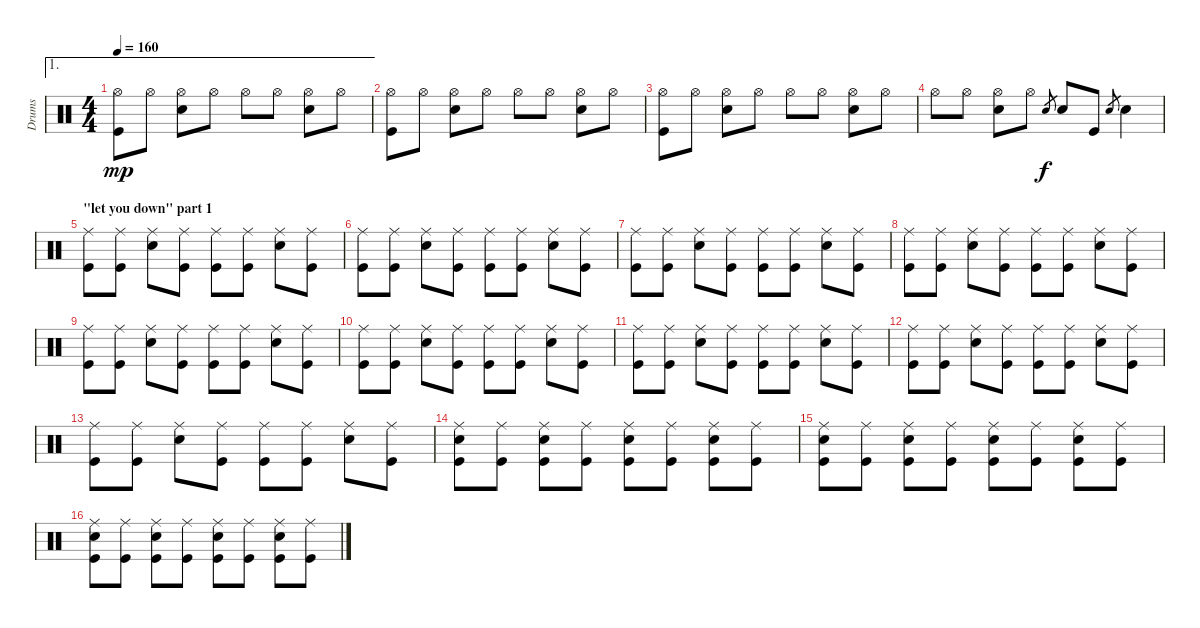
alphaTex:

\track ("Drums" "Drums") {instrument percussion}
\staff {score}
\articulation defaults
\ae 1
\ts (4 4)
\tempo 160
\clef neutral
\ks c
("Hi-Hat (open)" "Kick (hit)").8{dy mp} "Hi-Hat (open)".8 ("Hi-Hat (open)" "Snare (hit) 2").8 "Hi-Hat (open)".8 "Hi-Hat (open)".8 "Hi-Hat (open)".8 ("Hi-Hat (open)" "Snare (hit) 2").8 "Hi-Hat (open)".8 |
("Hi-Hat (open)" "Kick (hit)").8 "Hi-Hat (open)".8 ("Hi-Hat (open)" "Snare (hit) 2").8 "Hi-Hat (open)".8 "Hi-Hat (open)".8 "Hi-Hat (open)".8 ("Hi-Hat (open)" "Snare (hit) 2").8 "Hi-Hat (open)".8 |
("Hi-Hat (open)" "Kick (hit)").8 "Hi-Hat (open)".8 ("Hi-Hat (open)" "Snare (hit) 2").8 "Hi-Hat (open)".8 "Hi-Hat (open)".8 "Hi-Hat (open)".8 ("Hi-Hat (open)" "Snare (hit) 2").8 "Hi-Hat (open)".8 |
"Hi-Hat (open)".8 "Hi-Hat (open)".8 ("Hi-Hat (open)" "Snare (hit) 2").8 "Hi-Hat (open)".8 "Snare (hit) 2".8{gr dy f} "Snare (hit) 2".8 "Kick (hit)".8 "Snare (hit) 2".8{gr} "Snare (hit) 2".4 |
\section ("" "\"let you down\" part 1")
("Ride (middle)" "Kick (hit)").8 ("Ride (middle)" "Kick (hit)").8 ("Ride (middle)" "Snare (hit) 2").8 ("Ride (middle)" "Kick (hit)").8 ("Ride (middle)" "Kick (hit)").8 ("Ride (middle)" "Kick (hit)").8 ("Ride (middle)" "Snare (hit) 2").8 ("Ride (middle)" "Kick (hit)").8 |
("Ride (middle)" "Kick (hit)").8 ("Ride (middle)" "Kick (hit)").8 ("Ride (middle)" "Snare (hit) 2").8 ("Ride (middle)" "Kick (hit)").8 ("Ride (middle)" "Kick (hit)").8 ("Ride (middle)" "Kick (hit)").8 ("Ride (middle)" "Snare (hit) 2").8 ("Ride (middle)" "Kick (hit)").8 |
("Ride (middle)" "Kick (hit)").8 ("Ride (middle)" "Kick (hit)").8 ("Ride (middle)" "Snare (hit) 2").8 ("Ride (middle)" "Kick (hit)").8 ("Ride (middle)" "Kick (hit)").8 ("Ride (middle)" "Kick (hit)").8 ("Ride (middle)" "Snare (hit) 2").8 ("Ride (middle)" "Kick (hit)").8 |
("Ride (middle)" "Kick (hit)").8 ("Ride (middle)" "Kick (hit)").8 ("Ride (middle)" "Snare (hit) 2").8 ("Ride (middle)" "Kick (hit)").8 ("Ride (middle)" "Kick (hit)").8 ("Ride (middle)" "Kick (hit)").8 ("Ride (middle)" "Snare (hit) 2").8 ("Ride (middle)" "Kick (hit)").8 |
("Ride (middle)" "Kick (hit)").8 ("Ride (middle)" "Kick (hit)").8 ("Ride (middle)" "Snare (hit) 2").8 ("Ride (middle)" "Kick (hit)").8 ("Ride (middle)" "Kick (hit)").8 ("Ride (middle)" "Kick (hit)").8 ("Ride (middle)" "Snare (hit) 2").8 ("Ride (middle)" "Kick (hit)").8 |
("Ride (middle)" "Kick (hit)").8 ("Ride (middle)" "Kick (hit)").8 ("Ride (middle)" "Snare (hit) 2").8 ("Ride (middle)" "Kick (hit)").8 ("Ride (middle)" "Kick (hit)").8 ("Ride (middle)" "Kick (hit)").8 ("Ride (middle)" "Snare (hit) 2").8 ("Ride (middle)" "Kick (hit)").8 |
("Ride (middle)" "Kick (hit)").8 ("Ride (middle)" "Kick (hit)").8 ("Ride (middle)" "Snare (hit) 2").8 ("Ride (middle)" "Kick (hit)").8 ("Ride (middle)" "Kick (hit)").8 ("Ride (middle)" "Kick (hit)").8 ("Ride (middle)" "Snare (hit) 2").8 ("Ride (middle)" "Kick (hit)").8 |
("Ride (middle)" "Kick (hit)").8 ("Ride (middle)" "Kick (hit)").8 ("Ride (middle)" "Snare (hit) 2").8 ("Ride (middle)" "Kick (hit)").8 ("Ride (middle)" "Kick (hit)").8 ("Ride (middle)" "Kick (hit)").8 ("Ride (middle)" "Snare (hit) 2").8 ("Ride (middle)" "Kick (hit)").8 |
("Ride (middle)" "Kick (hit)").8 ("Ride (middle)" "Kick (hit)").8 ("Ride (middle)" "Snare (hit) 2").8 ("Ride (middle)" "Kick (hit)").8 ("Ride (middle)" "Kick (hit)").8 ("Ride (middle)" "Kick (hit)").8 ("Ride (middle)" "Snare (hit) 2").8 ("Ride (middle)" "Kick (hit)").8 |
("Ride (middle)" "Snare (hit) 2" "Kick (hit)").8 ("Ride (middle)" "Kick (hit)").8 ("Ride (middle)" "Snare (hit) 2" "Kick (hit)").8 ("Ride (middle)" "Kick (hit)").8 ("Ride (middle)" "Snare (hit) 2" "Kick (hit)").8 ("Ride (middle)" "Kick (hit)").8 ("Ride (middle)" "Snare (hit) 2" "Kick (hit)").8 ("Ride (middle)" "Kick (hit)").8 |
("Ride (middle)" "Snare (hit) 2" "Kick (hit)").8 ("Ride (middle)" "Kick (hit)").8 ("Ride (middle)" "Snare (hit) 2" "Kick (hit)").8 ("Ride (middle)" "Kick (hit)").8 ("Ride (middle)" "Snare (hit) 2" "Kick (hit)").8 ("Ride (middle)" "Kick (hit)").8 ("Ride (middle)" "Snare (hit) 2" "Kick (hit)").8 ("Ride (middle)" "Kick (hit)").8 |
("Ride (middle)" "Snare (hit) 2" "Kick (hit)").8 ("Ride (middle)" "Kick (hit)").8 ("Ride (middle)" "Snare (hit) 2" "Kick (hit)").8 ("Ride (middle)" "Kick (hit)").8 ("Ride (middle)" "Snare (hit) 2" "Kick (hit)").8 ("Ride (middle)" "Kick (hit)").8 ("Ride (middle)" "Snare (hit) 2" "Kick (hit)").8 ("Ride (middle)" "Kick (hit)").8
